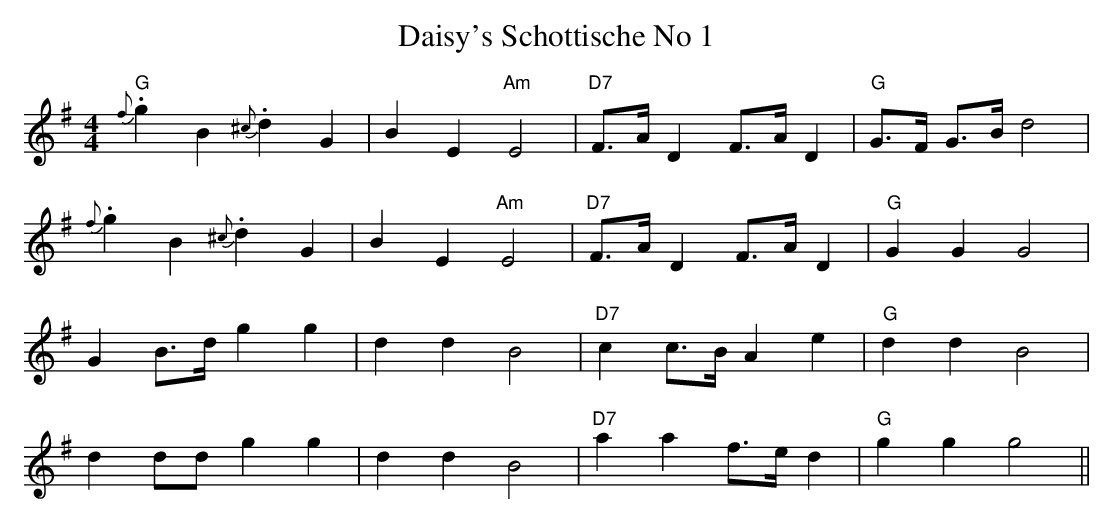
X:1
T:Daisy's Schottische No 1
M:4/4
L:1/8
K:G
"G"{f}.g2B2{^c}.d2G2|B2E2"Am"E4|"D7"F>AD2F>AD2|"G"G>F G>Bd4|
{f}.g2B2{^c}.d2G2|B2E2"Am"E4|"D7"F>AD2F>AD2|"G"G2G2G4|
G2B>dg2g2|d2d2B4|"D7"c2c>BA2e2|"G"d2d2B4|
d2ddg2g2|d2d2B4|"D7"a2a2f>ed2|"G"g2g2g4||
